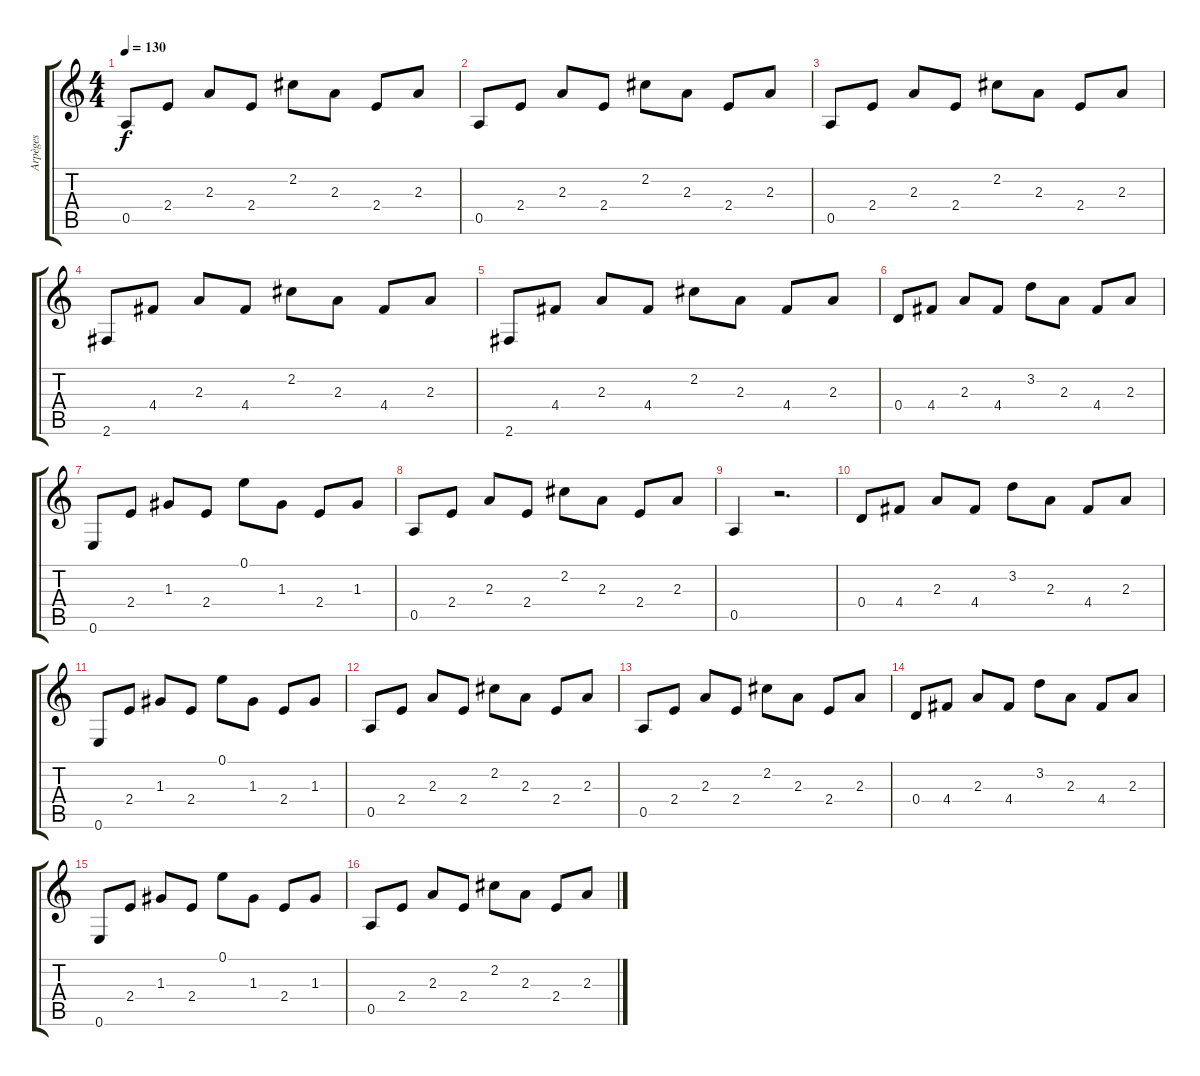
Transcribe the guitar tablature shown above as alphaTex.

\track ("Arpèges" "Arpèges") {instrument electricguitarjazz}
\staff {score tabs}
\tuning (E4 B3 G3 D3 A2 E2) {hide}
\ts (4 4)
\tempo 130
\clef g2
\ks c
0.5.8{dy f} 2.4.8 2.3.8 2.4.8 2.2.8 2.3.8 2.4.8 2.3.8 |
0.5.8 2.4.8 2.3.8 2.4.8 2.2.8 2.3.8 2.4.8 2.3.8 |
0.5.8 2.4.8 2.3.8 2.4.8 2.2.8 2.3.8 2.4.8 2.3.8 |
2.6.8 4.4.8 2.3.8 4.4.8 2.2.8 2.3.8 4.4.8 2.3.8 |
2.6.8 4.4.8 2.3.8 4.4.8 2.2.8 2.3.8 4.4.8 2.3.8 |
0.4.8 4.4.8 2.3.8 4.4.8 3.2.8 2.3.8 4.4.8 2.3.8 |
0.6.8 2.4.8 1.3.8 2.4.8 0.1.8 1.3.8 2.4.8 1.3.8 |
0.5.8 2.4.8 2.3.8 2.4.8 2.2.8 2.3.8 2.4.8 2.3.8 |
0.5.4 r.2{d} |
0.4.8 4.4.8 2.3.8 4.4.8 3.2.8 2.3.8 4.4.8 2.3.8 |
0.6.8 2.4.8 1.3.8 2.4.8 0.1.8 1.3.8 2.4.8 1.3.8 |
0.5.8 2.4.8 2.3.8 2.4.8 2.2.8 2.3.8 2.4.8 2.3.8 |
0.5.8 2.4.8 2.3.8 2.4.8 2.2.8 2.3.8 2.4.8 2.3.8 |
0.4.8 4.4.8 2.3.8 4.4.8 3.2.8 2.3.8 4.4.8 2.3.8 |
0.6.8 2.4.8 1.3.8 2.4.8 0.1.8 1.3.8 2.4.8 1.3.8 |
0.5.8 2.4.8 2.3.8 2.4.8 2.2.8 2.3.8 2.4.8 2.3.8
